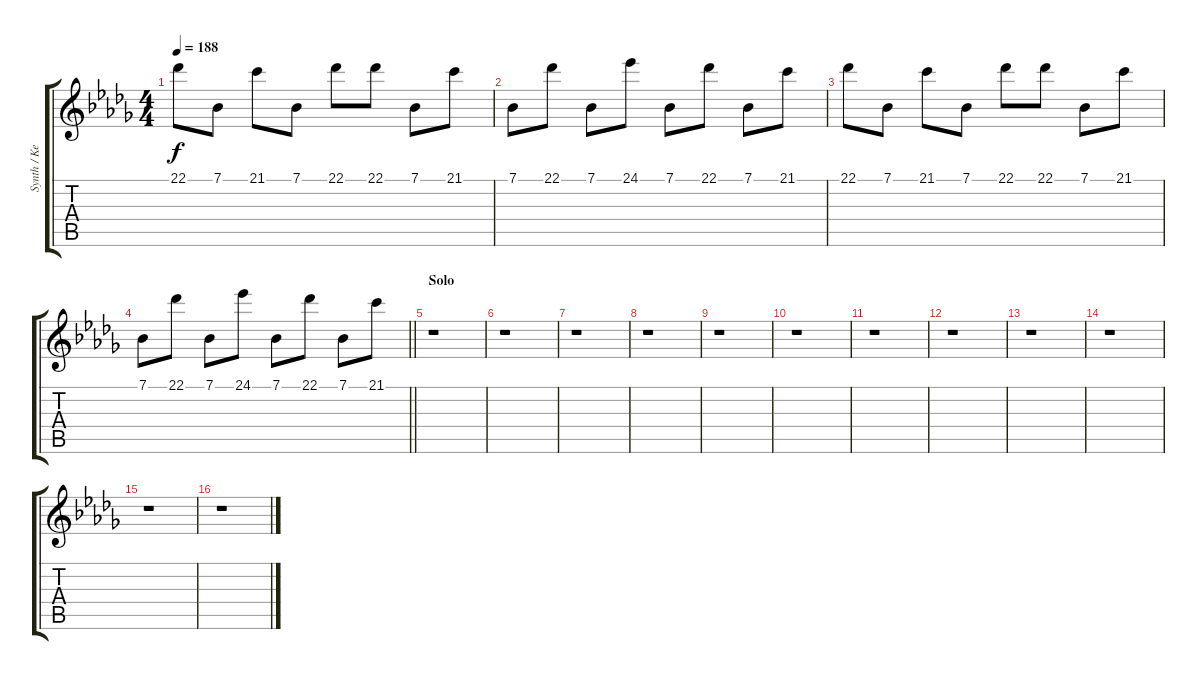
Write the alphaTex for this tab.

\track ("Synth / Keyboard" "Synth / Ke") {instrument lead1square}
\staff {score tabs}
\tuning (Eb4 Bb3 Gb3 Db3 Ab2 Db2) {hide}
\ts (4 4)
\tempo 188
\clef g2
\ks db
22.1.8{dy f} 7.1.8 21.1.8 7.1.8 22.1.8 22.1.8 7.1.8 21.1.8 |
7.1.8 22.1.8 7.1.8 24.1.8 7.1.8 22.1.8 7.1.8 21.1.8 |
22.1.8 7.1.8 21.1.8 7.1.8 22.1.8 22.1.8 7.1.8 21.1.8 |
\barLineRight lightlight
7.1.8 22.1.8 7.1.8 24.1.8 7.1.8 22.1.8 7.1.8 21.1.8 |
\section ("" "Solo")
r.1 |
r.1 |
r.1 |
r.1 |
r.1 |
r.1 |
r.1 |
r.1 |
r.1 |
r.1 |
r.1 |
r.1
